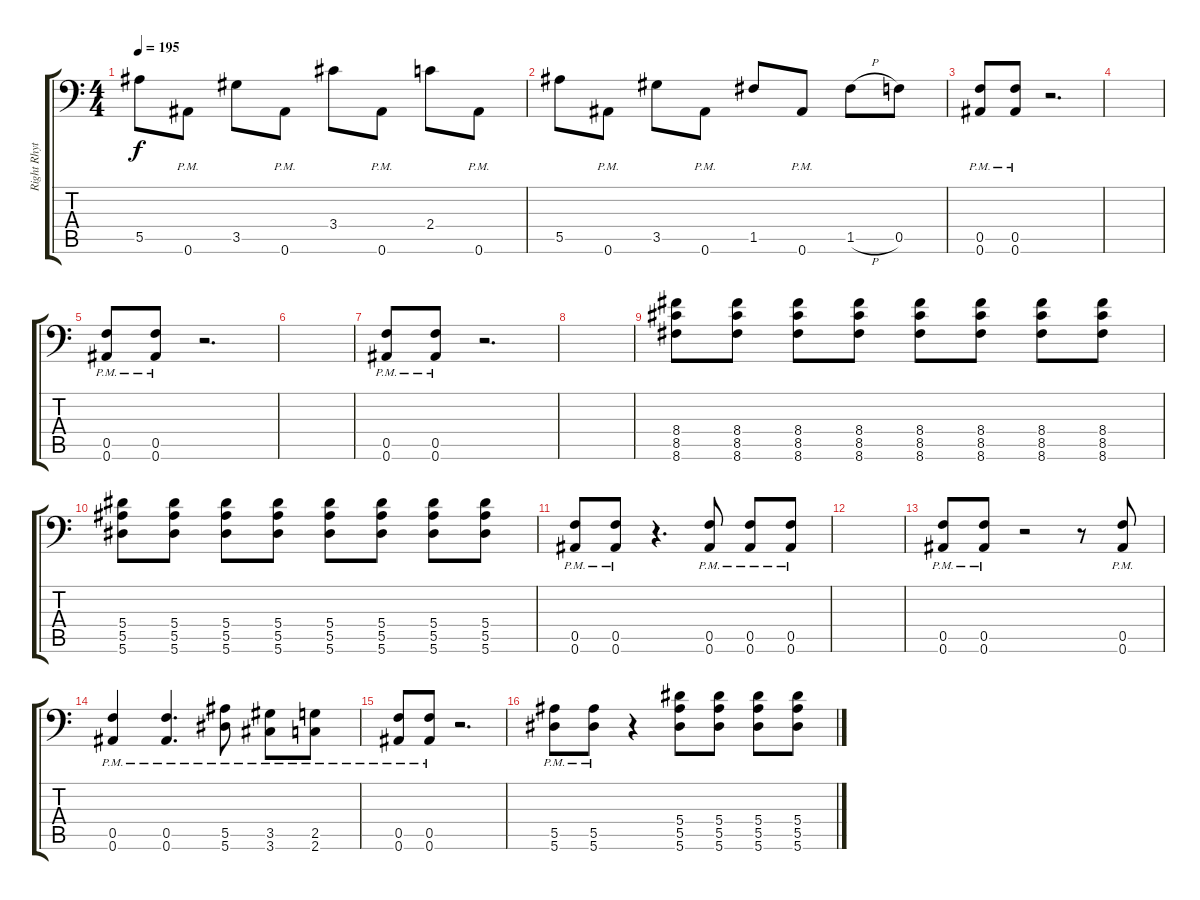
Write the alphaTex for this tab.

\track ("Right Rhythm" "Right Rhyt") {instrument distortionguitar}
\staff {score tabs}
\tuning (C4 G3 Eb3 Bb2 F2 Bb1) {hide}
\ts (4 4)
\tempo 195
\clef f4
\ks c
5.5.8{dy f} 0.6{pm}.8 3.5.8 0.6{pm}.8 3.4.8 0.6{pm}.8 2.4.8 0.6{pm}.8 |
5.5.8 0.6{pm}.8 3.5.8 0.6{pm}.8 1.5.8 0.6{pm}.8 1.5{h}.8 0.5.8 |
(0.5{pm} 0.6{pm}).8 (0.5{pm} 0.6{pm}).8 r.2{d} |
|
(0.5{pm} 0.6{pm}).8 (0.5{pm} 0.6{pm}).8 r.2{d} |
|
(0.5{pm} 0.6{pm}).8 (0.5{pm} 0.6{pm}).8 r.2{d} |
|
(8.4 8.5 8.6).8 (8.4 8.5 8.6).8 (8.4 8.5 8.6).8 (8.4 8.5 8.6).8 (8.4 8.5 8.6).8 (8.4 8.5 8.6).8 (8.4 8.5 8.6).8 (8.4 8.5 8.6).8 |
(5.4 5.5 5.6).8 (5.4 5.5 5.6).8 (5.4 5.5 5.6).8 (5.4 5.5 5.6).8 (5.4 5.5 5.6).8 (5.4 5.5 5.6).8 (5.4 5.5 5.6).8 (5.4 5.5 5.6).8 |
(0.5{pm} 0.6{pm}).8 (0.5{pm} 0.6{pm}).8 r.4{d} (0.5{pm} 0.6{pm}).8 (0.5{pm} 0.6{pm}).8 (0.5{pm} 0.6{pm}).8 |
|
(0.5{pm} 0.6{pm}).8 (0.5{pm} 0.6{pm}).8 r.2 r.8 (0.5{pm} 0.6{pm}).8 |
(0.5{pm} 0.6{pm}).4 (0.5{pm} 0.6{pm}).4{d} (5.5{pm} 5.6{pm}).8 (3.5{pm} 3.6{pm}).8 (2.5{pm} 2.6{pm}).8 |
(0.5{pm} 0.6{pm}).8 (0.5{pm} 0.6{pm}).8 r.2{d} |
(5.5{pm} 5.6{pm}).8 (5.5{pm} 5.6{pm}).8 r.4 (5.4 5.5 5.6).8 (5.4 5.5 5.6).8 (5.4 5.5 5.6).8 (5.4 5.5 5.6).8
